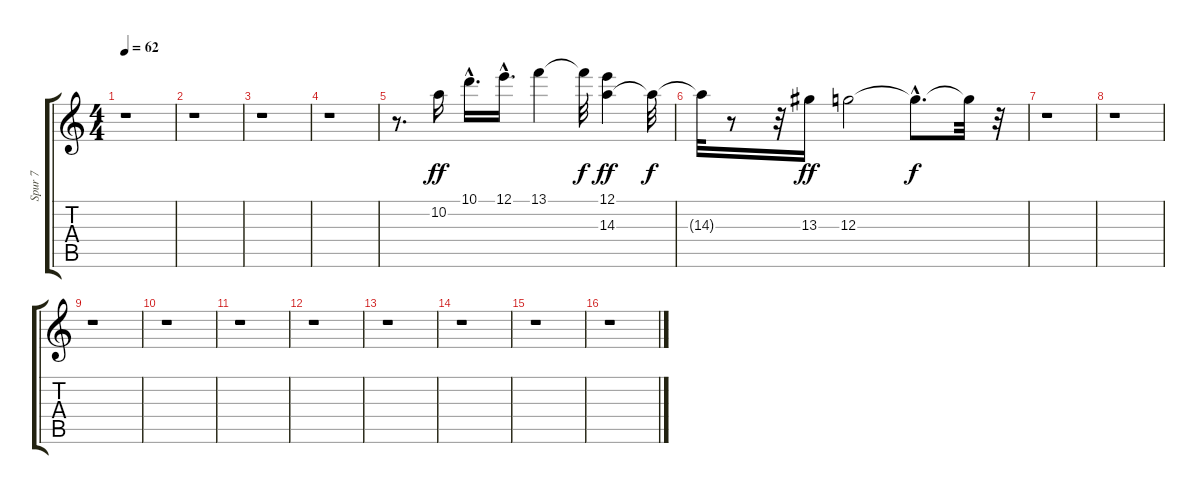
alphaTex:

\track ("Spur 7" "Spur 7") {instrument overdrivenguitar}
\staff {score tabs}
\tuning (E4 B3 G3 D3 A2 E2) {hide}
\ts (4 4)
\tempo 62
\clef g2
\ks c
r.1{dy ff instrument overdrivenguitar} |
r.1 |
r.1 |
r.1 |
r.8{d} 10.2.16 10.1{hac}.16{d} 12.1{hac}.16{d} 13.1.4 13.1{t}.32{dy f} (12.1 14.3).4{dy ff} 14.3{t}.32{dy f} |
14.3{t}.32 r.8 r.32 13.3.16{dy ff} 12.3.2 12.3{hac t}.8{d dy f} 12.3{t}.32 r.32 |
r.1 |
r.1 |
r.1 |
r.1 |
r.1 |
r.1 |
r.1 |
r.1 |
r.1 |
r.1
